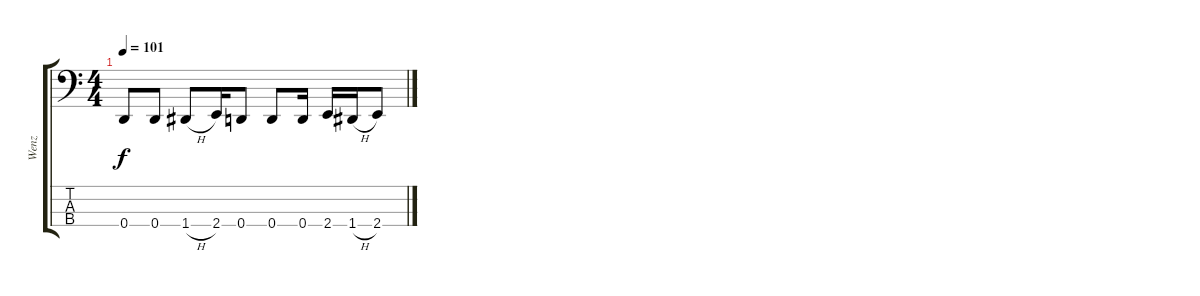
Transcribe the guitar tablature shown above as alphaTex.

\track ("Wenz" "Wenz") {instrument electricbassfinger}
\staff {score tabs}
\tuning (G2 D2 A1 D1) {hide}
\ts (4 4)
\tempo 101
\clef f4
\ks c
0.4.8{dy f} 0.4.8 1.4{h}.8 2.4.16 0.4.8 0.4.8 0.4.16 2.4.16 1.4{h}.16 2.4.8
